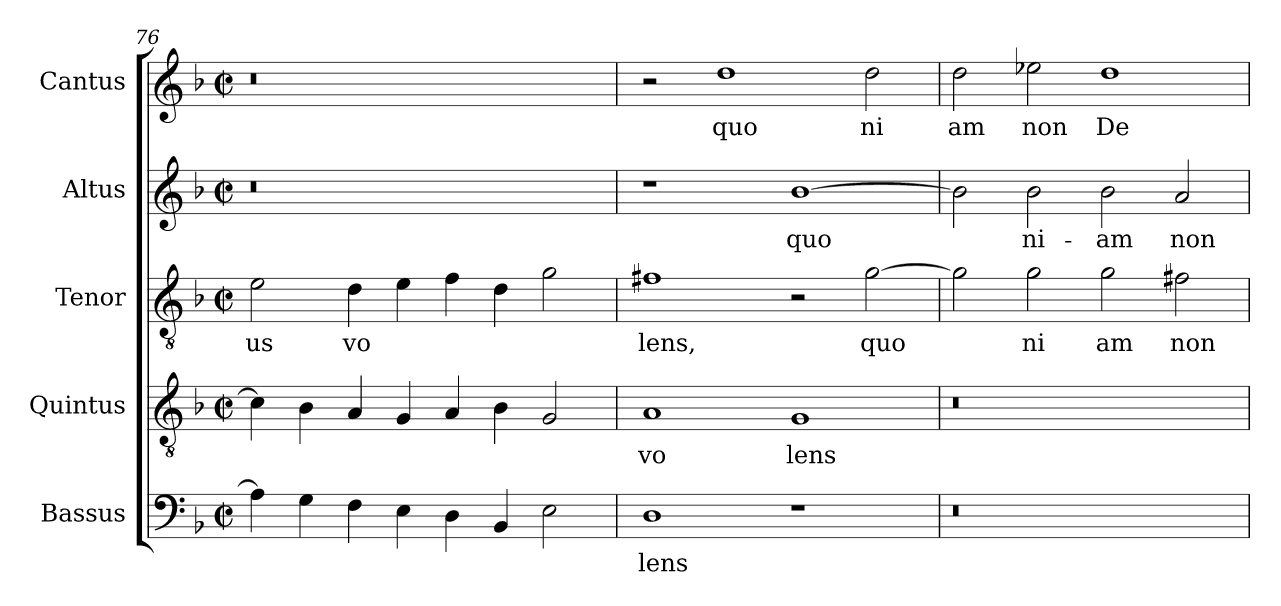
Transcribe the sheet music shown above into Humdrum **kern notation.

**kern	**text	**kern	**text	**kern	**text	**kern	**text	**kern	**text
*part5	*part5	*part4	*part4	*part3	*part3	*part2	*part2	*part1	*part1
*staff5	*staff5	*staff4	*staff4	*staff3	*staff3	*staff2	*staff2	*staff1	*staff1
*I"Bassus	*	*I"Quintus	*	*I"Tenor	*	*I"Altus	*	*I"Cantus	*
*clefF4	*	*clefGv2	*	*clefGv2	*	*clefG2	*	*clefG2	*
*k[b-]	*	*k[b-]	*	*k[b-]	*	*k[b-]	*	*k[b-]	*
*F:	*	*F:	*	*F:	*	*F:	*	*F:	*
*M2/2	*	*M2/2	*	*M2/2	*	*M2/2	*	*M2/2	*
*met(c|)	*	*met(c|)	*	*met(c|)	*	*met(c|)	*	*met(c|)	*
=76	=76	=76	=76	=76	=76	=76	=76	=76	=76
!	!LO:LY:b:cj	!	!LO:LY:b	!	!LO:LY:b	!	!	!	!
4A\]	.	4c\]	.	2e\	us	0r	.	0r	.
!	!LO:LY:b:cj	!	!LO:LY:b	!	!	!	!	!	!
4G\	.	4B-\	.	.	.	.	.	.	.
!	!LO:LY:b:cj	!	!LO:LY:b	!	!LO:LY:b	!	!	!	!
4F\	.	4A/	.	4d\	vo	.	.	.	.
!	!LO:LY:b:cj	!	!LO:LY:b	!	!LO:LY:b	!	!	!	!
4E\	.	4G/	.	4e\	.	.	.	.	.
!	!LO:LY:b:cj	!	!LO:LY:b	!	!LO:LY:b	!	!	!	!
4D\	.	4A/	.	4f\	.	.	.	.	.
!	!LO:LY:b:cj	!	!LO:LY:b	!	!LO:LY:b	!	!	!	!
4BB-/	.	4B-\	.	4d\	.	.	.	.	.
!	!LO:LY:b:cj	!	!LO:LY:b	!	!LO:LY:b	!	!	!	!
2E\	.	2G/	.	2g\	.	.	.	.	.
=77	=77	=77	=77	=77	=77	=77	=77	=77	=77
!	!LO:LY:b:cj	!	!LO:LY:b	!	!LO:LY:b	!	!	!	!
1D	lens	1A	vo	1f#X	lens,	1r	.	2r	.
!	!	!	!	!	!	!	!	!	!LO:LY:b:cj
.	.	.	.	.	.	.	.	1dd	quo
!	!	!	!LO:LY:b	!	!	!	!LO:LY:b	!	!
1r	.	1G	lens	2r	.	[>1b-	quo-	.	.
!	!	!	!	!	!LO:LY:b	!	!	!	!LO:LY:b:cj
.	.	.	.	[>2g\	quo	.	.	2dd\	ni
=78	=78	=78	=78	=78	=78	=78	=78	=78	=78
!	!	!	!	!	!LO:LY:b	!	!LO:LY:b	!	!LO:LY:b:cj
0r	.	0r	.	2g\]	.	2b-\]	--	2dd\	am
!	!	!	!	!	!LO:LY:b	!	!LO:LY:b	!	!LO:LY:b:cj
.	.	.	.	2g\	ni	2b-\	-ni-	2ee-X\	non
!	!	!	!	!	!LO:LY:b	!	!LO:LY:b	!	!LO:LY:b:cj
.	.	.	.	2g\	am	2b-\	-am	1dd	De
!	!	!	!	!	!LO:LY:b	!	!LO:LY:b	!	!
.	.	.	.	2f#X\	non	2a/	non	.	.
=	=	=	=	=	=	=	=	=	=
*-	*-	*-	*-	*-	*-	*-	*-	*-	*-
